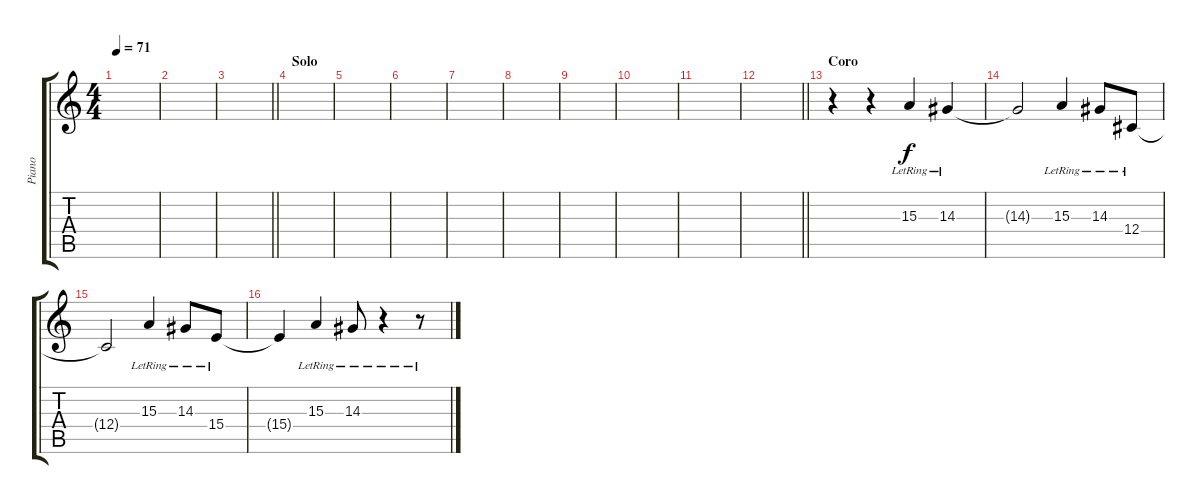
\track ("Piano" "Piano") {instrument brightacousticpiano}
\staff {score tabs}
\tuning (Eb4 Bb3 Gb3 Db3 Ab2 Eb2) {hide}
\ts (4 4)
\tempo 71
\clef g2
\ks c
|
|
\barLineRight lightlight
|
\section ("" "Solo")
|
|
|
|
|
|
|
|
\barLineRight lightlight
|
\section ("" "Coro")
r.4{volume 16 instrument brightacousticpiano} r.4 15.3{lr}.4 14.3{lr}.4 |
14.3{t}.2 15.3{lr}.4 14.3{lr}.8 12.4{lr}.8 |
12.4{t}.2 15.3{lr}.4 14.3{lr}.8 15.4{lr}.8 |
15.4{t}.4 15.3{lr}.4 14.3{lr}.8 r.4 r.8
